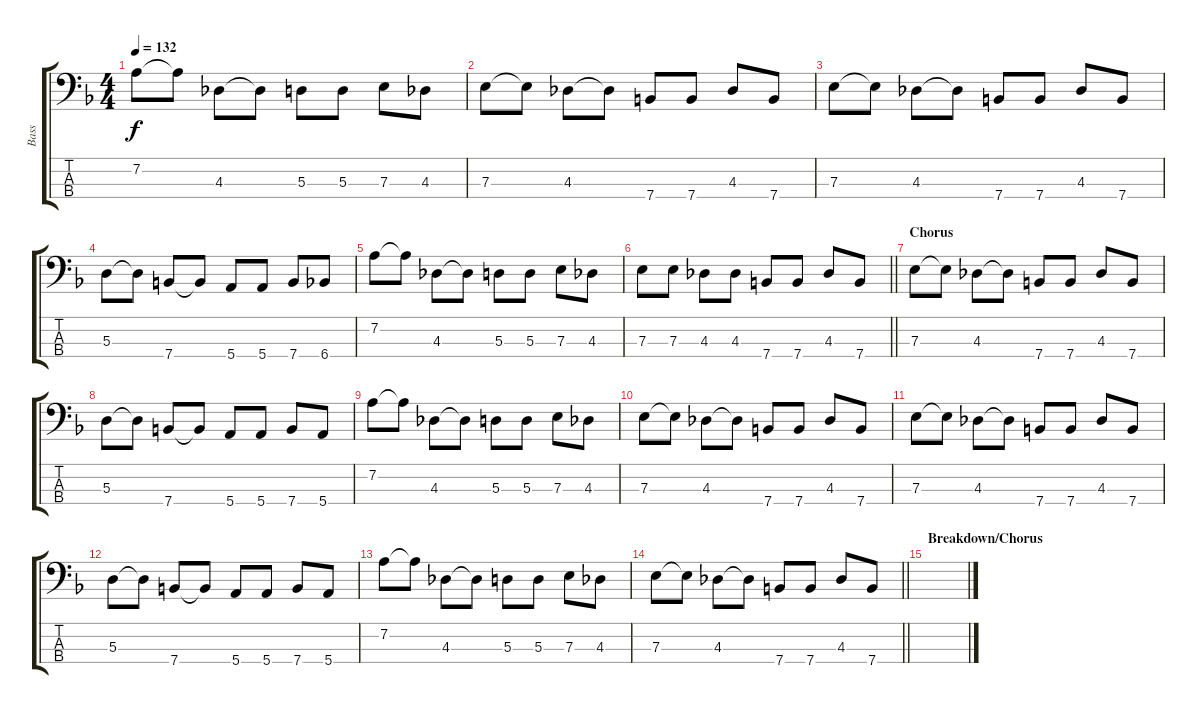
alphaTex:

\track ("Bass" "Bass") {instrument electricbassfinger}
\staff {score tabs}
\tuning (G2 D2 A1 E1) {hide}
\ts (4 4)
\tempo 132
\clef f4
\ks f
7.2.8{dy f} 7.2{t}.8 4.3.8 4.3{t}.8 5.3.8 5.3.8 7.3.8 4.3.8 |
7.3.8 7.3{t}.8 4.3.8 4.3{t}.8 7.4.8 7.4.8 4.3.8 7.4.8 |
7.3.8 7.3{t}.8 4.3.8 4.3{t}.8 7.4.8 7.4.8 4.3.8 7.4.8 |
5.3.8 5.3{t}.8 7.4.8 7.4{t}.8 5.4.8 5.4.8 7.4.8 6.4.8 |
7.2.8 7.2{t}.8 4.3.8 4.3{t}.8 5.3.8 5.3.8 7.3.8 4.3.8 |
\barLineRight lightlight
7.3.8 7.3.8 4.3.8 4.3.8 7.4.8 7.4.8 4.3.8 7.4.8 |
\section ("" "Chorus")
7.3.8 7.3{t}.8 4.3.8 4.3{t}.8 7.4.8 7.4.8 4.3.8 7.4.8 |
5.3.8 5.3{t}.8 7.4.8 7.4{t}.8 5.4.8 5.4.8 7.4.8 5.4.8 |
7.2.8 7.2{t}.8 4.3.8 4.3{t}.8 5.3.8 5.3.8 7.3.8 4.3.8 |
7.3.8 7.3{t}.8 4.3.8 4.3{t}.8 7.4.8 7.4.8 4.3.8 7.4.8 |
7.3.8 7.3{t}.8 4.3.8 4.3{t}.8 7.4.8 7.4.8 4.3.8 7.4.8 |
5.3.8 5.3{t}.8 7.4.8 7.4{t}.8 5.4.8 5.4.8 7.4.8 5.4.8 |
7.2.8 7.2{t}.8 4.3.8 4.3{t}.8 5.3.8 5.3.8 7.3.8 4.3.8 |
\barLineRight lightlight
7.3.8 7.3{t}.8 4.3.8 4.3{t}.8 7.4.8 7.4.8 4.3.8 7.4.8 |
\section ("" "Breakdown/Chorus")
